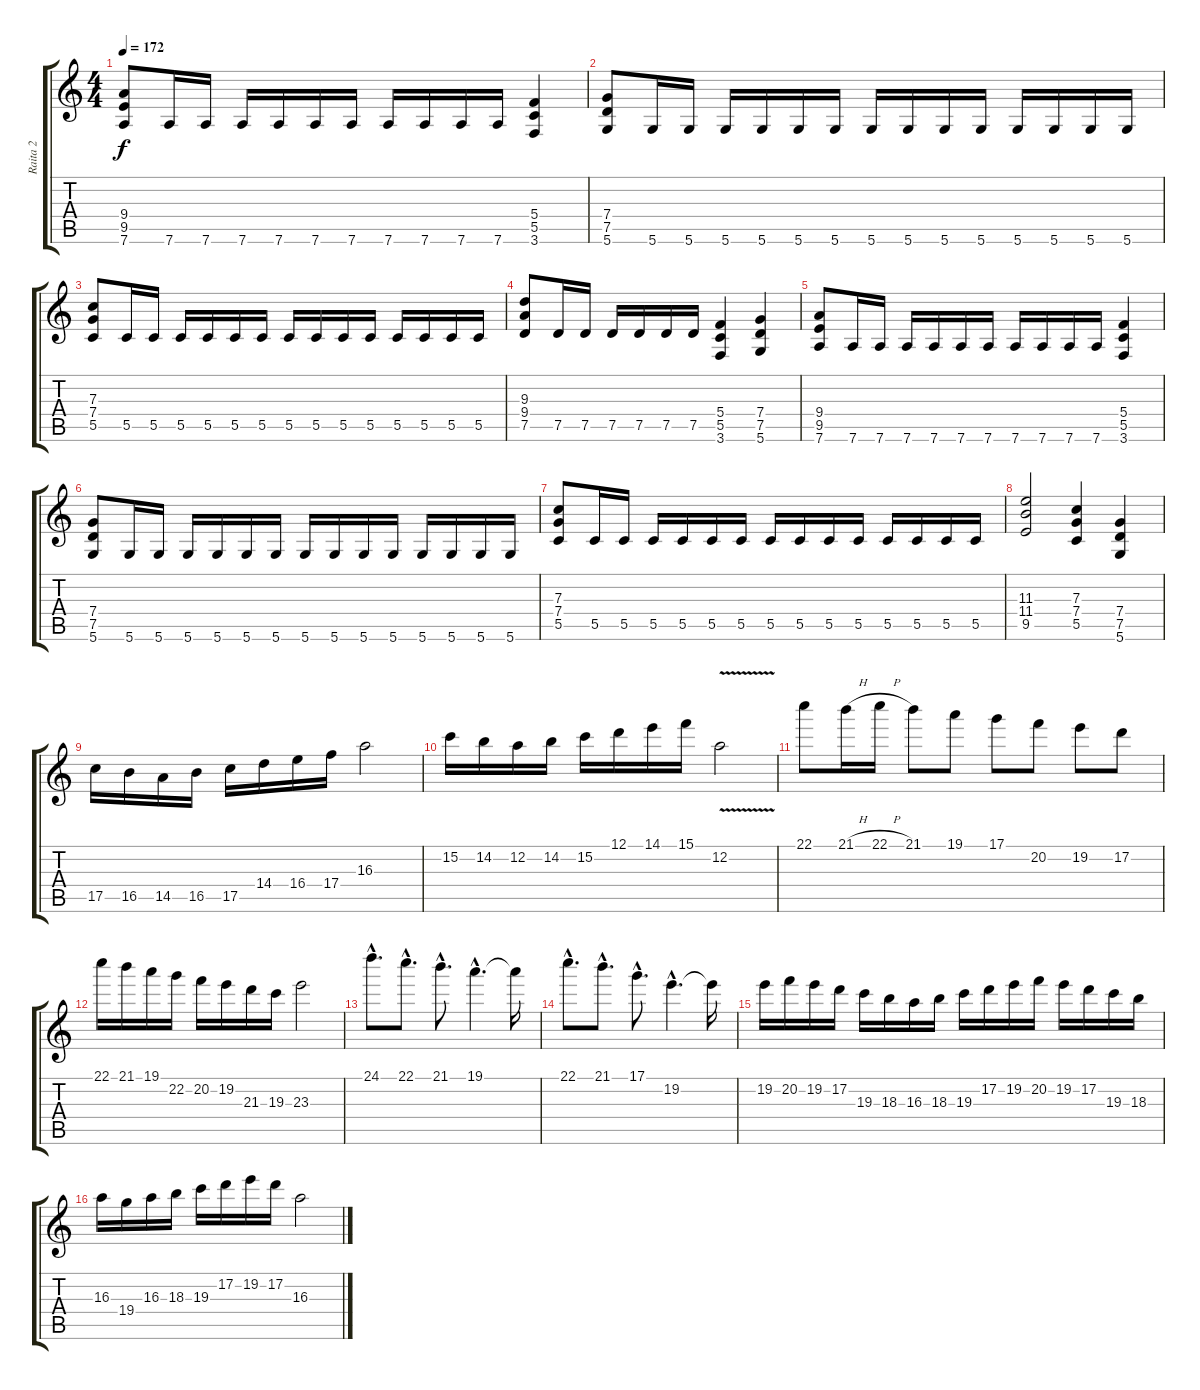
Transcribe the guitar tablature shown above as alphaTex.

\track ("Raita 2" "Raita 2") {instrument overdrivenguitar}
\staff {score tabs}
\tuning (D4 A3 F3 C3 G2 D2) {hide}
\ts (4 4)
\tempo 172
\clef g2
\ks c
(9.4 9.5 7.6).8{dy f} 7.6.16 7.6.16 7.6.16 7.6.16 7.6.16 7.6.16 7.6.16 7.6.16 7.6.16 7.6.16 (5.4 5.5 3.6).4 |
(7.4 7.5 5.6).8 5.6.16 5.6.16 5.6.16 5.6.16 5.6.16 5.6.16 5.6.16 5.6.16 5.6.16 5.6.16 5.6.16 5.6.16 5.6.16 5.6.16 |
(7.3 7.4 5.5).8 5.5.16 5.5.16 5.5.16 5.5.16 5.5.16 5.5.16 5.5.16 5.5.16 5.5.16 5.5.16 5.5.16 5.5.16 5.5.16 5.5.16 |
(9.3 9.4 7.5).8 7.5.16 7.5.16 7.5.16 7.5.16 7.5.16 7.5.16 (5.4 5.5 3.6).4 (7.4 7.5 5.6).4 |
(9.4 9.5 7.6).8 7.6.16 7.6.16 7.6.16 7.6.16 7.6.16 7.6.16 7.6.16 7.6.16 7.6.16 7.6.16 (5.4 5.5 3.6).4 |
(7.4 7.5 5.6).8 5.6.16 5.6.16 5.6.16 5.6.16 5.6.16 5.6.16 5.6.16 5.6.16 5.6.16 5.6.16 5.6.16 5.6.16 5.6.16 5.6.16 |
(7.3 7.4 5.5).8 5.5.16 5.5.16 5.5.16 5.5.16 5.5.16 5.5.16 5.5.16 5.5.16 5.5.16 5.5.16 5.5.16 5.5.16 5.5.16 5.5.16 |
(11.3 11.4 9.5).2 (7.3 7.4 5.5).4 (7.4 7.5 5.6).4 |
17.5.16 16.5.16 14.5.16 16.5.16 17.5.16 14.4.16 16.4.16 17.4.16 16.3.2 |
15.2.16 14.2.16 12.2.16 14.2.16 15.2.16 12.1.16 14.1.16 15.1.16 12.2{v}.2 |
22.1.8 21.1{h}.16 22.1{h}.16 21.1.8 19.1.8 17.1.8 20.2.8 19.2.8 17.2.8 |
22.1.16 21.1.16 19.1.16 22.2.16 20.2.16 19.2.16 21.3.16 19.3.16 23.3.2 |
24.1{hac}.8{d} 22.1{hac}.8{d} 21.1{hac}.8{d} 19.1{hac}.4{d} 19.1{t}.16 |
22.1{hac}.8{d} 21.1{hac}.8{d} 17.1{hac}.8{d} 19.2{hac}.4{d} 19.2{t}.16 |
19.2.16 20.2.16 19.2.16 17.2.16 19.3.16 18.3.16 16.3.16 18.3.16 19.3.16 17.2.16 19.2.16 20.2.16 19.2.16 17.2.16 19.3.16 18.3.16 |
16.3.16 19.4.16 16.3.16 18.3.16 19.3.16 17.2.16 19.2.16 17.2.16 16.3.2
